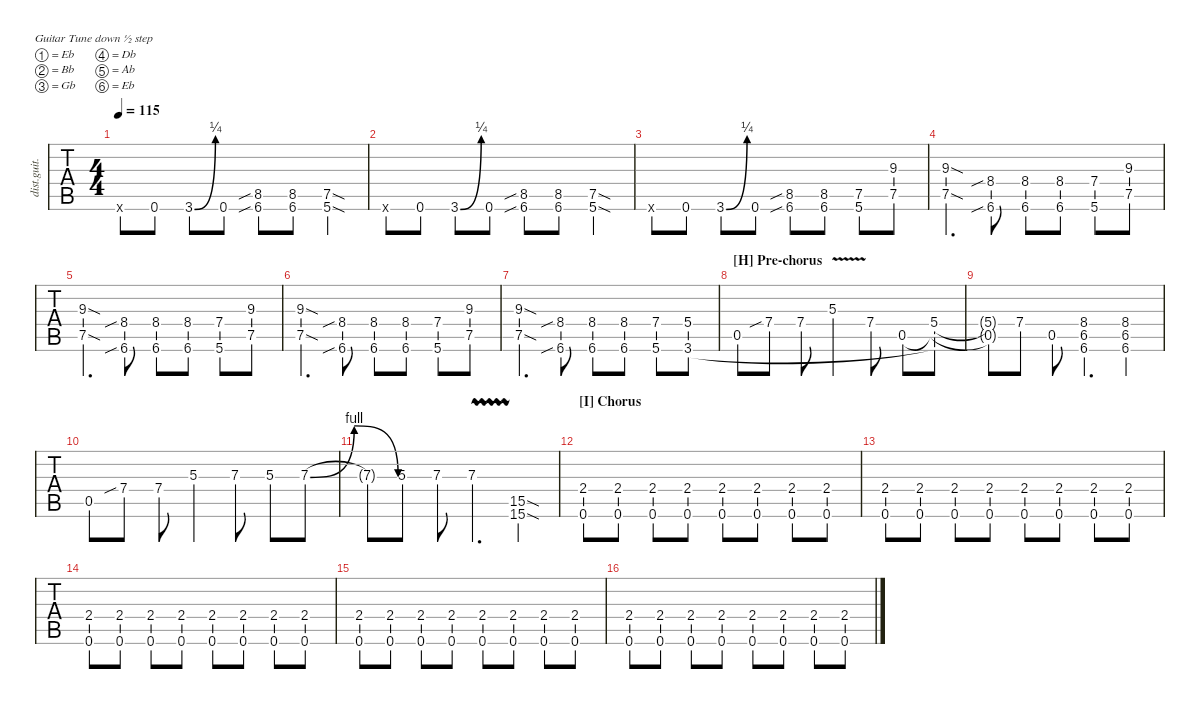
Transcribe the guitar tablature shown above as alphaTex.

\defaultSystemsLayout 4
\hideDynamics
\bracketExtendMode nobrackets
\otherSystemsTrackNameOrientation horizontal
\track ("Rhythm Guitar 3 (Kirk)" "dist.guit.") {multiBarRest instrument distortionguitar}
\staff {tabs}
\tuning (Eb4 Bb3 Gb3 Db3 Ab2 Eb2)
\ts (4 4)
\tempo 115
\clef g2
\ks c
0.6{x acc #}.8{dy mf} 0.6{acc #}.8 3.6{be (bend 0 0 16.8 1) acc #}.8 0.6{acc #}.8 (6.6{sib} 8.5{sib}).8 (6.6 8.5).8 (7.5{sod acc #} 5.6{sod acc #}).4 |
0.6{x acc #}.8 0.6{acc #}.8 3.6{be (bend 0 0 16.8 1) acc #}.8 0.6{acc #}.8 (6.6{sib} 8.5{sib}).8 (6.6 8.5).8 (7.5{sod acc #} 5.6{sod acc #}).4 |
0.6{x acc #}.8 0.6{acc #}.8 3.6{be (bend 0 0 16.8 1) acc #}.8 0.6{acc #}.8 (6.6{sib} 8.5{sib}).8 (6.6 8.5).8 (7.5{acc #} 5.6{acc #}).8 (7.5{acc #} 9.3{acc #}).8 |
(9.3{sod acc #} 7.5{sod acc #}).4{d} (6.6{sib} 8.4{sib}).8 (6.6 8.4).8 (6.6 8.4).8 (5.6{acc #} 7.4{acc #}).8 (7.5{acc #} 9.3{acc #}).8 |
(9.3{sod acc #} 7.5{sod acc #}).4{d} (6.6{sib} 8.4{sib}).8 (6.6 8.4).8 (6.6 8.4).8 (5.6{acc #} 7.4{acc #}).8 (7.5{acc #} 9.3{acc #}).8 |
(9.3{sod acc #} 7.5{sod acc #}).4{d} (6.6{sib} 8.4{sib}).8 (6.6 8.4).8 (6.6 8.4).8 (5.6{acc #} 7.4{acc #}).8 (7.5{acc #} 9.3{acc #}).8 |
(9.3{sod acc #} 7.5{sod acc #}).4{d} (6.6{sib} 8.4{sib}).8 (6.6 8.4).8 (6.6 8.4).8 (5.6{acc #} 7.4{acc #}).8 (3.6{acc #} 5.4{acc #}).8 |
\section ("H" "Pre-chorus")
0.5{acc #}.8 7.4{sib acc #}.8 7.4{acc #}.8 5.3{v}.4 7.4{acc #}.8 0.5{acc #}.8 (5.4{acc #} 3.6{t acc #} 0.5{t acc #}).8 |
(5.4{t acc #} 0.5{t acc #}).8 7.4{acc #}.8 0.5{acc #}.8 (6.6 6.5 8.4).4{d} (6.5 6.6 8.4).4 |
0.5{acc #}.8 7.4{sib acc #}.8 7.4{acc #}.8 5.3.4 7.3{acc #}.8 5.3.8 7.3{be (bendrelease 0 0 10.2 4 20.4 4 30 0) acc #}.8 |
7.3{t acc #}.8 5.3.8 7.3{acc #}.8 7.3{vw acc #}.4{d} (15.5{sod} 15.6{sod acc #}).4 |
\section ("I" "Chorus")
(0.6{acc #} 2.4{acc #}).8{instrument distortionguitar} (0.6{acc #} 2.4{acc #}).8 (0.6{acc #} 2.4{acc #}).8 (0.6{acc #} 2.4{acc #}).8 (0.6{acc #} 2.4{acc #}).8 (0.6{acc #} 2.4{acc #}).8 (0.6{acc #} 2.4{acc #}).8 (0.6{acc #} 2.4{acc #}).8 |
(0.6{acc #} 2.4{acc #}).8 (0.6{acc #} 2.4{acc #}).8 (0.6{acc #} 2.4{acc #}).8 (0.6{acc #} 2.4{acc #}).8 (0.6{acc #} 2.4{acc #}).8 (0.6{acc #} 2.4{acc #}).8 (0.6{acc #} 2.4{acc #}).8 (0.6{acc #} 2.4{acc #}).8 |
(0.6{acc #} 2.4{acc #}).8 (0.6{acc #} 2.4{acc #}).8 (0.6{acc #} 2.4{acc #}).8 (0.6{acc #} 2.4{acc #}).8 (0.6{acc #} 2.4{acc #}).8 (0.6{acc #} 2.4{acc #}).8 (0.6{acc #} 2.4{acc #}).8 (0.6{acc #} 2.4{acc #}).8 |
(0.6{acc #} 2.4{acc #}).8 (0.6{acc #} 2.4{acc #}).8 (0.6{acc #} 2.4{acc #}).8 (0.6{acc #} 2.4{acc #}).8 (0.6{acc #} 2.4{acc #}).8 (0.6{acc #} 2.4{acc #}).8 (0.6{acc #} 2.4{acc #}).8 (0.6{acc #} 2.4{acc #}).8 |
(0.6{acc #} 2.4{acc #}).8 (0.6{acc #} 2.4{acc #}).8 (0.6{acc #} 2.4{acc #}).8 (0.6{acc #} 2.4{acc #}).8 (0.6{acc #} 2.4{acc #}).8 (0.6{acc #} 2.4{acc #}).8 (0.6{acc #} 2.4{acc #}).8 (0.6{acc #} 2.4{acc #}).8
